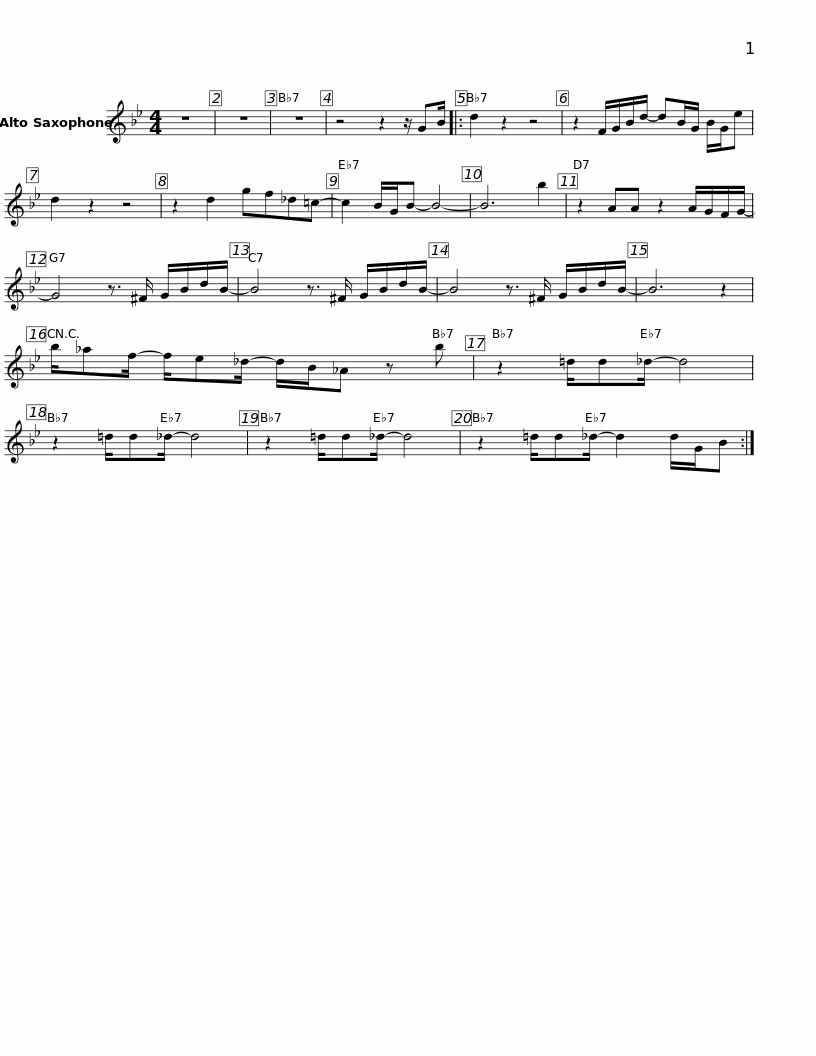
X:1
L:1/8
M:4/4
I:linebreak $
K:none
V:1 treble transpose=-9
V:1
[K:Bb] z8 | z8 | z8 | z4 z2 z/ GB/ |:$ d2 z2 z4 | %5
 z2 F/G/B/d/- dB/G/ B/G/e | d2 z2 z4 | z2 d2 gf_d=c- |$ c2 B/G/B- B4- | B6 b2 | %10
 z2 AA z2 A/G/F/G/- | G4 z3/2 ^F/ G/B/d/B/- |$ B4 z3/2 ^F/ G/B/d/B/- | B4 z3/2 ^F/ G/B/d/B/- | B6 z2 | %15
 b/_af/- f/e_d/- d/B/_A z b |$ z2 =d/d_d/- d4 | z2 =d/d_d/- d4 | z2 =d/d_d/- d4 | z2 =d/d_d/- d2 d/G/B :| %20
